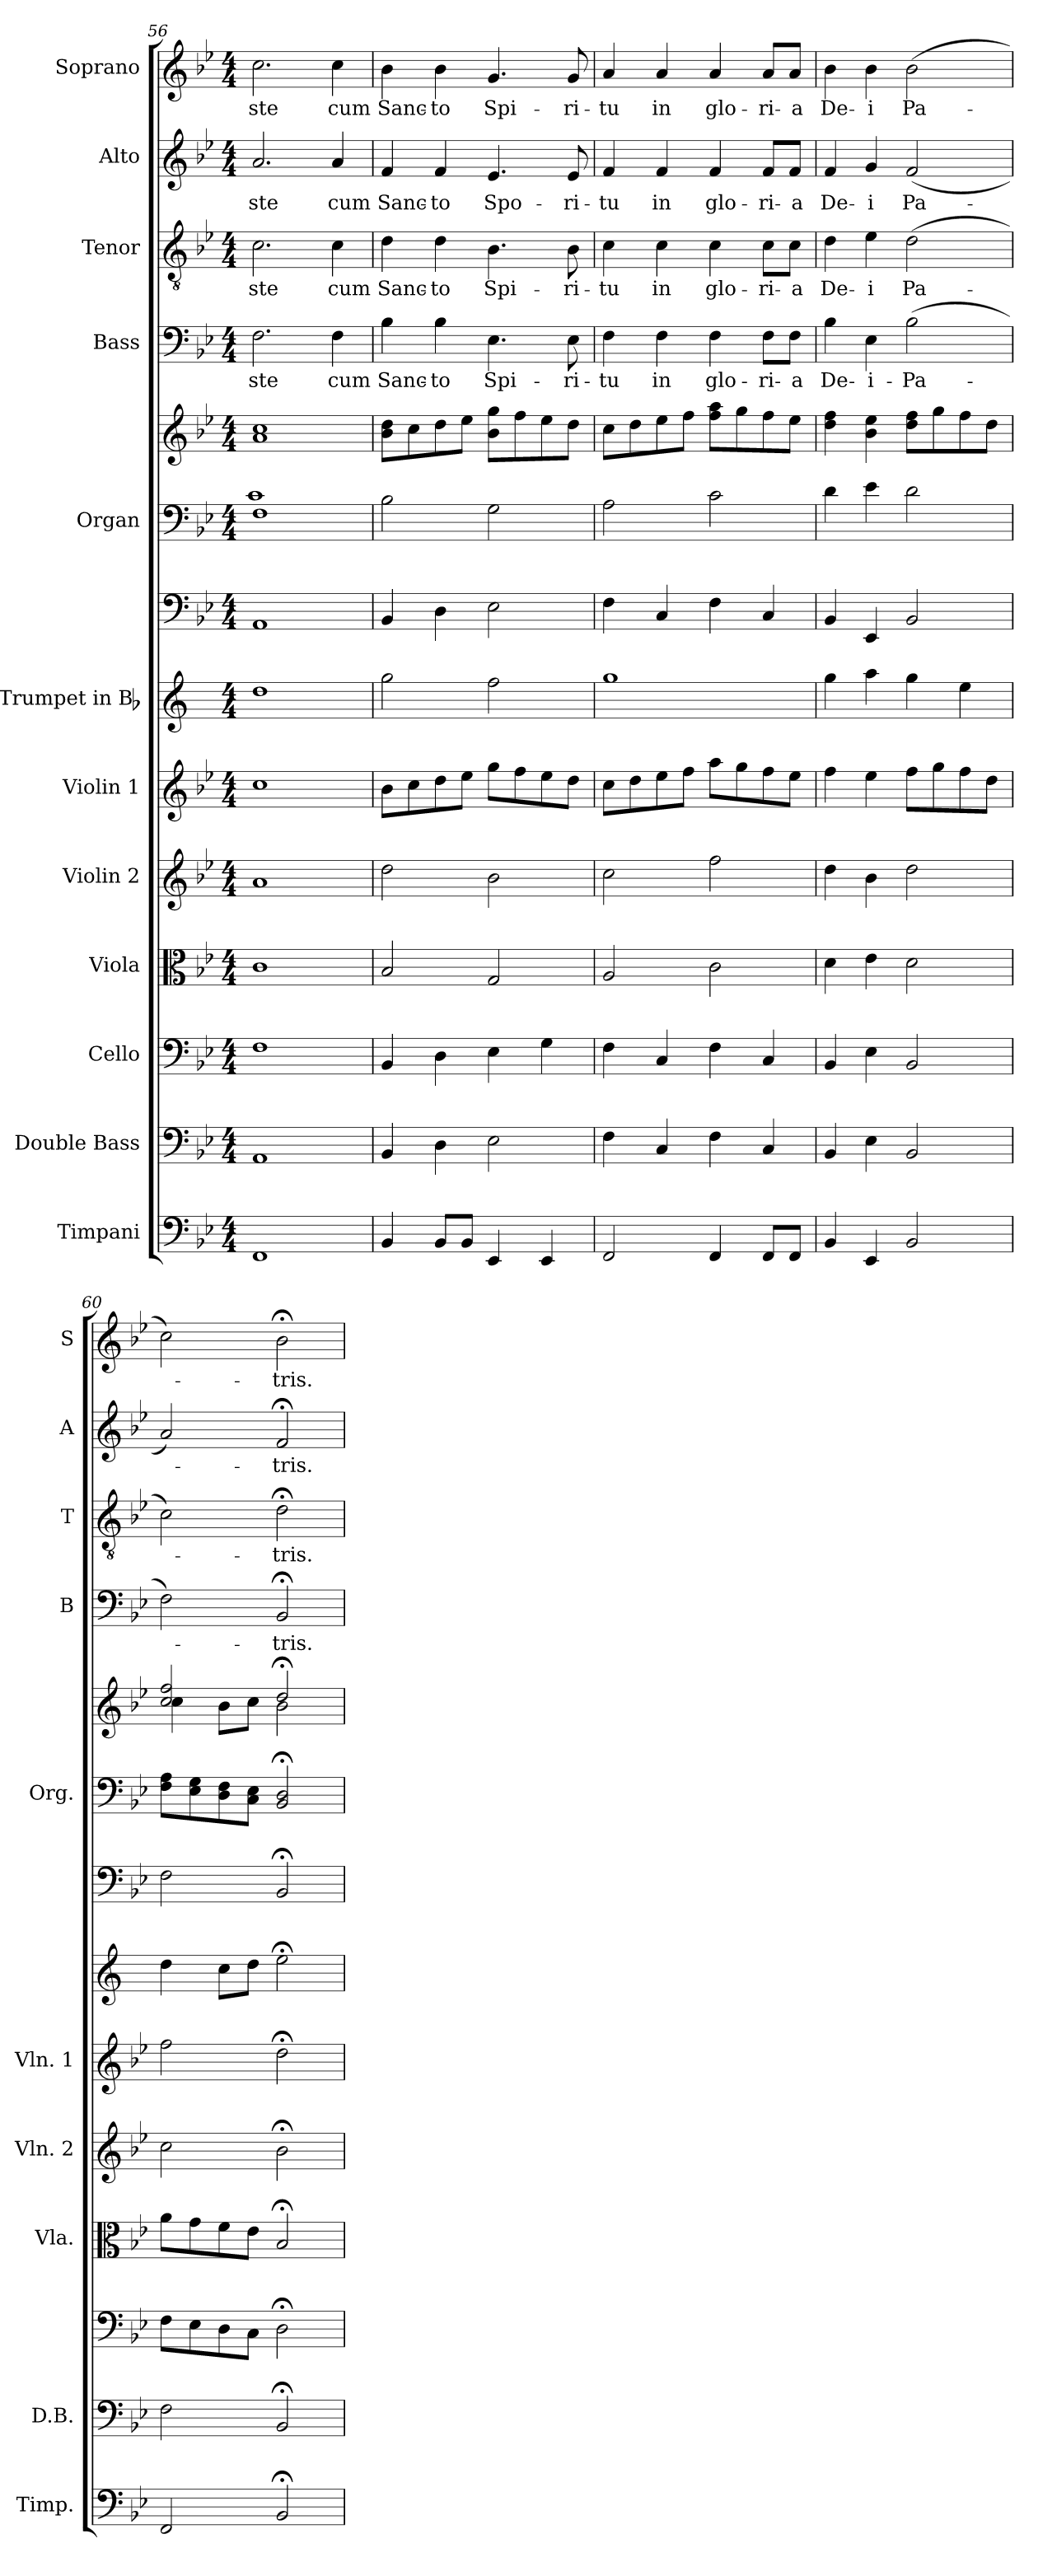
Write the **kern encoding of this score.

**kern	**kern	**kern	**kern	**kern	**kern	**kern	**kern	**kern	**kern	**kern	**text	**kern	**text	**kern	**text	**kern	**text
*part13	*part12	*part11	*part10	*part9	*part8	*part7	*part6	*part5	*part5	*part4	*part4	*part3	*part3	*part2	*part2	*part1	*part1
*staff14	*staff13	*staff12	*staff11	*staff10	*staff9	*staff8	*staff7	*staff6	*staff5	*staff4	*staff4	*staff3	*staff3	*staff2	*staff2	*staff1	*staff1
*I"Timpani	*I"Double Bass	*I"Cello	*I"Viola	*I"Violin 2	*I"Violin 1	*I"Trumpet in Bb	*	*I"Organ	*	*I"Bass	*	*I"Tenor	*	*I"Alto	*	*I"Soprano	*
*I'Timp.	*I'D.B.	*	*I'Vla.	*I'Vln. 2	*I'Vln. 1	*	*	*I'Org.	*	*I'B	*	*I'T	*	*I'A	*	*I'S	*
*clefF4	*clefF4	*clefF4	*clefC3	*clefG2	*clefG2	*clefG2	*clefF4	*clefF4	*clefG2	*clefF4	*	*clefGv2	*	*clefG2	*	*clefG2	*
*	*ITrd7c12	*	*	*	*	*ITrd1c2	*	*	*	*	*	*	*	*	*	*	*
*k[b-e-]	*k[b-e-]	*k[b-e-]	*k[b-e-]	*k[b-e-]	*k[b-e-]	*k[b-e-]	*k[b-e-]	*k[b-e-]	*k[b-e-]	*k[b-e-]	*	*k[b-e-]	*	*k[b-e-]	*	*k[b-e-]	*
*B-:	*B-:	*B-:	*B-:	*B-:	*B-:	*B-:	*B-:	*B-:	*B-:	*B-:	*	*B-:	*	*B-:	*	*B-:	*
*M4/4	*M4/4	*M4/4	*M4/4	*M4/4	*M4/4	*M4/4	*M4/4	*M4/4	*M4/4	*M4/4	*	*M4/4	*	*M4/4	*	*M4/4	*
=56	=56	=56	=56	=56	=56	=56	=56	=56	=56	=56	=56	=56	=56	=56	=56	=56	=56
*	*	*	*	*	*	*	*	*^	*	*	*	*	*	*	*	*	*
!	!	!	!	!	!	!	!	!	!	!	!	!LO:LY:b	!	!LO:LY:b	!	!LO:LY:b	!	!LO:LY:b
1FF	1AAA	1F	1c	1a	1cc	1cc	1AA	1F	1c	1a 1cc	2.F\	-ste	2.c\	-ste	2.a/	-ste	2.cc\	-ste
!	!	!	!	!	!	!	!	!	!	!	!	!LO:LY:b	!	!LO:LY:b	!	!LO:LY:b	!	!LO:LY:b
.	.	.	.	.	.	.	.	.	.	.	4F\	cum	4c\	cum	4a/	cum	4cc\	cum
*	*	*	*	*	*	*	*	*v	*v	*	*	*	*	*	*	*	*	*
=57	=57	=57	=57	=57	=57	=57	=57	=57	=57	=57	=57	=57	=57	=57	=57	=57	=57
!	!	!	!	!	!	!	!	!	!	!	!LO:LY:b	!	!LO:LY:b	!	!LO:LY:b	!	!LO:LY:b
4BB-/	4BBB-/	4BB-/	2B-/	2dd\	8b-\L	2ff\	4BB-/	2B-\	8b-\ 8dd\L	4B-\	Sanc-	4d\	Sanc-	4f/	Sanc-	4b-\	Sanc-
.	.	.	.	.	8cc\	.	.	.	8cc\	.	.	.	.	.	.	.	.
!	!	!	!	!	!	!	!	!	!	!	!LO:LY:b	!	!LO:LY:b	!	!LO:LY:b	!	!LO:LY:b
8BB-/L	4DD\	4D\	.	.	8dd\	.	4D\	.	8dd\	4B-\	-to	4d\	-to	4f/	-to	4b-\	-to
8BB-/J	.	.	.	.	8ee-\J	.	.	.	8ee-\J	.	.	.	.	.	.	.	.
!	!	!	!	!	!	!	!	!	!	!	!LO:LY:b	!	!LO:LY:b	!	!LO:LY:b	!	!LO:LY:b
4EE-/	2EE-\	4E-\	2G/	2b-\	8gg\L	2ee-\	2E-\	2G\	8b-\ 8gg\L	4.E-\	Spi-	4.B-\	Spi-	4.e-/	Spo-	4.g/	Spi-
.	.	.	.	.	8ff\	.	.	.	8ff\	.	.	.	.	.	.	.	.
4EE-/	.	4G\	.	.	8ee-\	.	.	.	8ee-\	.	.	.	.	.	.	.	.
!	!	!	!	!	!	!	!	!	!	!	!LO:LY:b	!	!LO:LY:b	!	!LO:LY:b	!	!LO:LY:b
.	.	.	.	.	8dd\J	.	.	.	8dd\J	8E-\	-ri-	8B-\	-ri-	8e-/	-ri-	8g/	-ri-
=58	=58	=58	=58	=58	=58	=58	=58	=58	=58	=58	=58	=58	=58	=58	=58	=58	=58
!	!	!	!	!	!	!	!	!	!	!	!LO:LY:b	!	!LO:LY:b	!	!LO:LY:b	!	!LO:LY:b
2FF/	4FF\	4F\	2A/	2cc\	8cc\L	1ff	4F\	2A\	8cc\L	4F\	-tu	4c\	-tu	4f/	-tu	4a/	-tu
.	.	.	.	.	8dd\	.	.	.	8dd\	.	.	.	.	.	.	.	.
!	!	!	!	!	!	!	!	!	!	!	!LO:LY:b	!	!LO:LY:b	!	!LO:LY:b	!	!LO:LY:b
.	4CC/	4C/	.	.	8ee-\	.	4C/	.	8ee-\	4F\	in	4c\	in	4f/	in	4a/	in
.	.	.	.	.	8ff\J	.	.	.	8ff\J	.	.	.	.	.	.	.	.
!	!	!	!	!	!	!	!	!	!	!	!LO:LY:b	!	!LO:LY:b	!	!LO:LY:b	!	!LO:LY:b
4FF/	4FF\	4F\	2c\	2ff\	8aa\L	.	4F\	2c\	8ff\ 8aa\L	4F\	glo-	4c\	glo-	4f/	glo-	4a/	glo-
.	.	.	.	.	8gg\	.	.	.	8gg\	.	.	.	.	.	.	.	.
!	!	!	!	!	!	!	!	!	!	!	!LO:LY:b	!	!LO:LY:b	!	!LO:LY:b	!	!LO:LY:b
8FF/L	4CC/	4C/	.	.	8ff\	.	4C/	.	8ff\	8F\L	-ri-	8c\L	-ri-	8f/L	-ri-	8a/L	-ri-
!	!	!	!	!	!	!	!	!	!	!	!LO:LY:b	!	!LO:LY:b	!	!LO:LY:b	!	!LO:LY:b
8FF/J	.	.	.	.	8ee-\J	.	.	.	8ee-\J	8F\J	-a	8c\J	-a	8f/J	-a	8a/J	-a
!!LO:PB:g=z
=59	=59	=59	=59	=59	=59	=59	=59	=59	=59	=59	=59	=59	=59	=59	=59	=59	=59
!	!	!	!	!	!	!	!	!	!	!	!LO:LY:b	!	!LO:LY:b	!	!LO:LY:b	!	!LO:LY:b
4BB-/	4BBB-/	4BB-/	4d\	4dd\	4ff\	4ff\	4BB-/	4d\	4dd\ 4ff\	4B-\	De-	4d\	De-	4f/	De-	4b-\	De-
!	!	!	!	!	!	!	!	!	!	!	!LO:LY:b	!	!LO:LY:b	!	!LO:LY:b	!	!LO:LY:b
4EE-/	4EE-\	4E-\	4e-\	4b-\	4ee-\	4gg\	4EE-/	4e-\	4b-\ 4ee-\	4E-\	-i-	4e-\	-i	4g/	-i	4b-\	-i
!	!	!	!	!	!	!	!	!	!	!	!LO:LY:b	!	!LO:LY:b	!	!LO:LY:b	!	!LO:LY:b
2BB-/	2BBB-/	2BB-/	2d\	2dd\	8ff\L	4ff\	2BB-/	2d\	8dd\ 8ff\L	(>2B-\	-Pa-	(>2d\	Pa-	(<2f/	Pa-	(>2b-\	Pa-
.	.	.	.	.	8gg\	.	.	.	8gg\	.	.	.	.	.	.	.	.
.	.	.	.	.	8ff\	4dd\	.	.	8ff\	.	.	.	.	.	.	.	.
.	.	.	.	.	8dd\J	.	.	.	8dd\J	.	.	.	.	.	.	.	.
=60	=60	=60	=60	=60	=60	=60	=60	=60	=60	=60	=60	=60	=60	=60	=60	=60	=60
*	*	*	*	*	*	*	*	*	*^	*	*	*	*	*	*	*	*
2FF/	2FF\	8F\L	8a\L	2cc\	2ff\	4cc\	2F\	8F\ 8A\L	2cc/ 2ff/	4cc\	2F\)	.	2c\)	.	2a/)	.	2cc\)	.
.	.	8E-\	8g\	.	.	.	.	8E-\ 8G\	.	.	.	.	.	.	.	.	.	.
.	.	8D\	8f\	.	.	8b-\L	.	8D\ 8F\	.	8b-\L	.	.	.	.	.	.	.	.
.	.	8C\J	8e-\J	.	.	8cc\J	.	8C\ 8E-\J	.	8cc\J	.	.	.	.	.	.	.	.
!	!	!	!	!	!	!	!	!	!	!	!	!LO:LY:b	!	!LO:LY:b	!	!LO:LY:b	!	!LO:LY:b
2BB-;</	2BBB-;</	2D;<\	2B-;</	2b-;<\	2dd;<\	2dd;<\	2BB-;</	2BB-/;< 2D/;<	2dd;</	2b-\	2BB-;</	-tris.	2d;<\	-tris.	2f;</	-tris.	2b-;<\	-tris.
*	*	*	*	*	*	*	*	*	*v	*v	*	*	*	*	*	*	*	*
=	=	=	=	=	=	=	=	=	=	=	=	=	=	=	=	=	=
*-	*-	*-	*-	*-	*-	*-	*-	*-	*-	*-	*-	*-	*-	*-	*-	*-	*-
